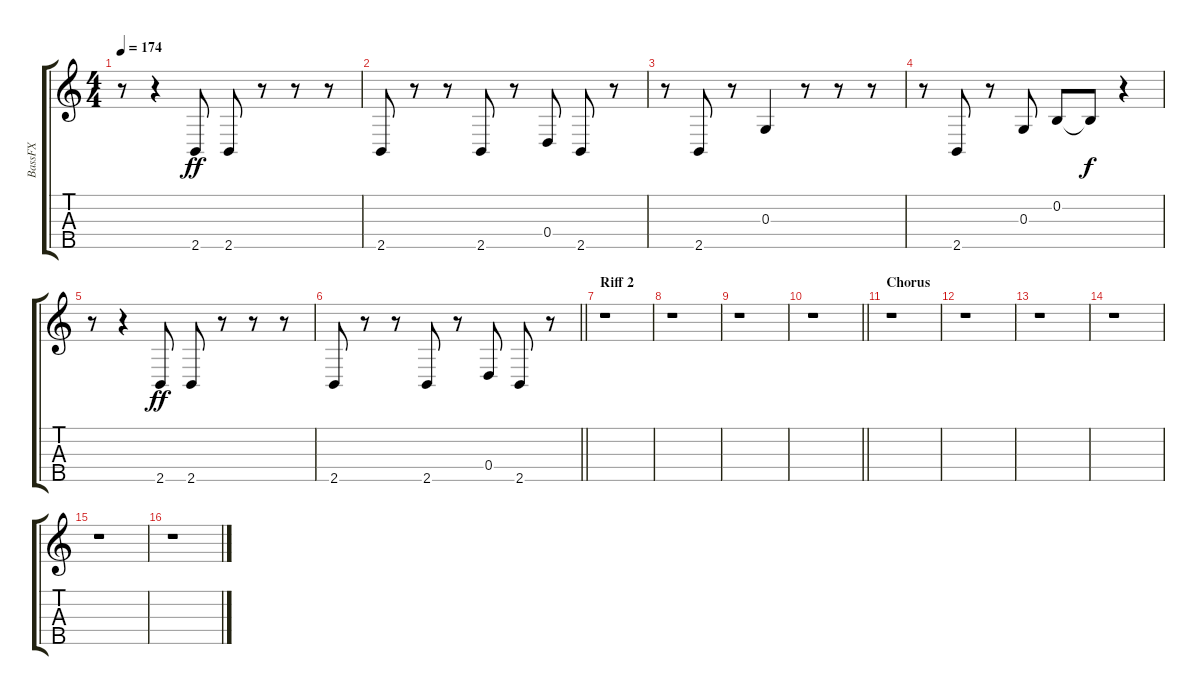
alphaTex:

\track ("BassFX" "BassFX") {instrument gunshot}
\staff {score tabs}
\tuning (E4 B3 G3 D3 A2) {hide}
\ts (4 4)
\tempo 174
\clef g2
\ks c
r.8{dy f} r.4 2.5.8{dy ff} 2.5.8 r.8 r.8 r.8 |
2.5.8 r.8 r.8 2.5.8 r.8 0.4.8 2.5.8 r.8 |
r.8 2.5.8 r.8 0.3.4 r.8 r.8 r.8 |
r.8 2.5.8 r.8 0.3.8 0.2.8 0.2{t}.8{dy f} r.4 |
r.8 r.4 2.5.8{dy ff} 2.5.8 r.8 r.8 r.8 |
\barLineRight lightlight
2.5.8 r.8 r.8 2.5.8 r.8 0.4.8 2.5.8 r.8 |
\section ("" "Riff 2")
r.1 |
r.1 |
r.1 |
\barLineRight lightlight
r.1 |
\section ("" "Chorus")
r.1 |
r.1 |
r.1 |
r.1 |
r.1 |
r.1
